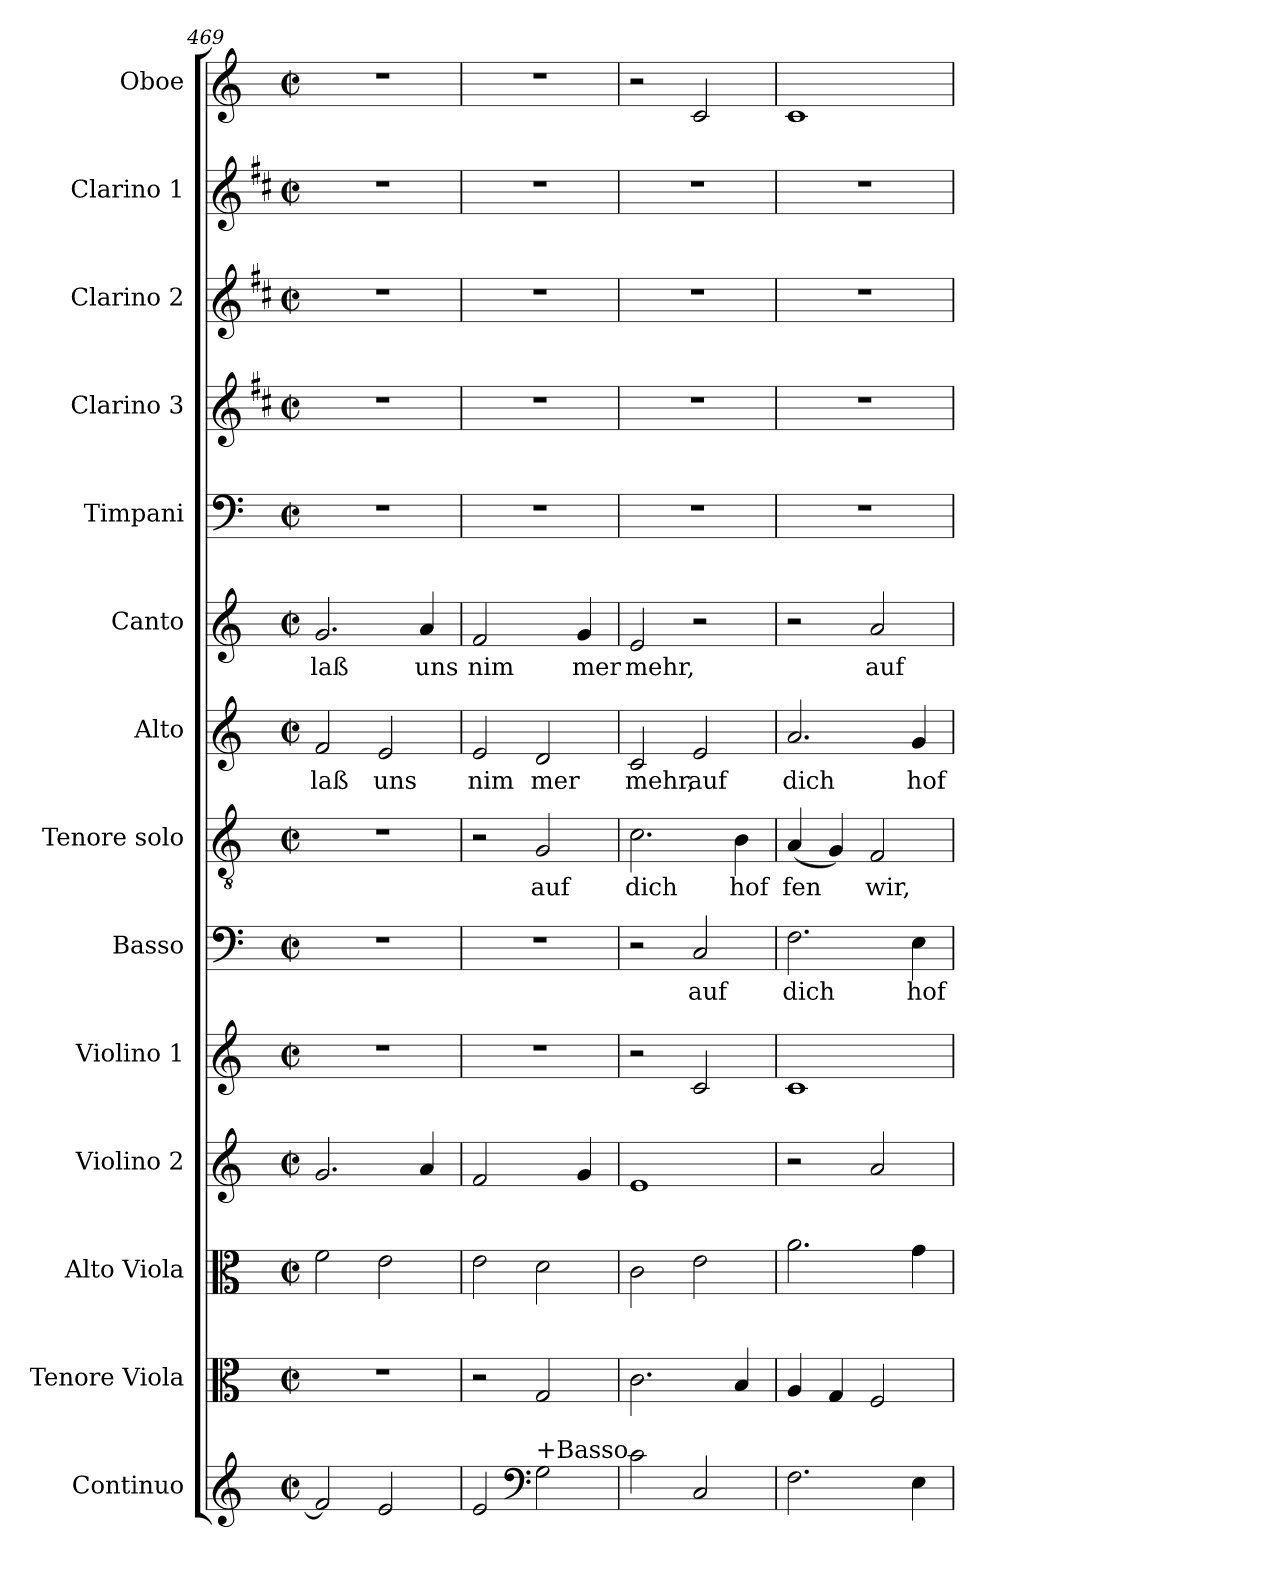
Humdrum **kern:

**kern	**kern	**kern	**kern	**kern	**kern	**text	**kern	**text	**kern	**text	**kern	**text	**kern	**kern	**kern	**kern	**kern
*part14	*part13	*part12	*part11	*part10	*part9	*part9	*part8	*part8	*part7	*part7	*part6	*part6	*part5	*part4	*part3	*part2	*part1
*staff14	*staff13	*staff12	*staff11	*staff10	*staff9	*staff9	*staff8	*staff8	*staff7	*staff7	*staff6	*staff6	*staff5	*staff4	*staff3	*staff2	*staff1
*I"Continuo	*I"Tenore Viola	*I"Alto Viola	*I"Violino 2	*I"Violino 1	*I"Basso	*	*I"Tenore solo	*	*I"Alto	*	*I"Canto	*	*I"Timpani	*I"Clarino 3	*I"Clarino 2	*I"Clarino 1	*I"Oboe
*I'Continuo	*I'Tenore Viola	*I'Alto Viola	*I'Violino 2	*I'Violino 1	*I'Basso	*	*I'Tenore	*	*I'Alto	*	*I'Canto	*	*I'Timpani	*I'Clarino 3	*I'Clarino 2	*I'Clarino 1	*I'Oboe
!!LO:PB:g=z
*clefG2	*clefC3	*clefC3	*clefG2	*clefG2	*clefF4	*	*clefGv2	*	*clefG2	*	*clefG2	*	*clefF4	*clefG2	*clefG2	*clefG2	*clefG2
*	*	*	*	*	*	*	*	*	*	*	*	*	*	*ITrd1c2	*ITrd1c2	*ITrd1c2	*
*k[]	*k[]	*k[]	*k[]	*k[]	*k[]	*	*k[]	*	*k[]	*	*k[]	*	*k[]	*k[]	*k[]	*k[]	*k[]
*C:	*C:	*C:	*C:	*C:	*C:	*	*C:	*	*C:	*	*C:	*	*C:	*C:	*C:	*C:	*C:
*M2/2	*M2/2	*M2/2	*M2/2	*M2/2	*M2/2	*	*M2/2	*	*M2/2	*	*M2/2	*	*M2/2	*M2/2	*M2/2	*M2/2	*M2/2
*met(c|)	*met(c|)	*met(c|)	*met(c|)	*met(c|)	*met(c|)	*	*met(c|)	*	*met(c|)	*	*met(c|)	*	*met(c|)	*met(c|)	*met(c|)	*met(c|)	*met(c|)
=469	=469	=469	=469	=469	=469	=469	=469	=469	=469	=469	=469	=469	=469	=469	=469	=469	=469
!	!	!	!	!	!	!	!	!	!	!LO:LY:b:cj	!	!LO:LY:b:cj	!	!	!	!	!
2f/]	1r	2f\	2.g/	1r	1r	.	1r	.	2f/	laß	2.g/	laß	1r	1r	1r	1r	1r
!	!	!	!	!	!	!	!	!	!	!LO:LY:b:cj	!	!	!	!	!	!	!
2e/	.	2e\	.	.	.	.	.	.	2e/	uns	.	.	.	.	.	.	.
!	!	!	!	!	!	!	!	!	!	!	!	!LO:LY:b:cj	!	!	!	!	!
.	.	.	4a/	.	.	.	.	.	.	.	4a/	uns	.	.	.	.	.
=470	=470	=470	=470	=470	=470	=470	=470	=470	=470	=470	=470	=470	=470	=470	=470	=470	=470
!	!	!	!LO:N:vis=2	!LO:N:vis=2	!LO:N:vis=2	!	!	!	!	!LO:LY:b:cj	!LO:N:vis=2	!LO:LY:b:cj	!	!	!	!	!LO:N:vis=2
2e/	2r	2e\	2.f/	1r	1r	.	2r	.	2e/	nim	2.f/	nim	1r	1r	1r	1r	1r
*clefF4	*	*	*	*	*	*	*	*	*	*	*	*	*	*	*	*	*
!LO:TX:a:t=+Basso	!	!	!	!	!	!	!	!	!	!	!	!	!	!	!	!	!
!	!	!	!	!	!	!	!	!LO:LY:b	!	!LO:LY:b:cj	!	!	!	!	!	!	!
2G\	2G/	2d\	.	.	.	.	2G/	auf	2d/	mer	.	.	.	.	.	.	.
!	!	!	!	!	!	!	!	!	!	!	!	!LO:LY:b:cj	!	!	!	!	!
.	.	.	4g/	.	.	.	.	.	.	.	4g/	mer	.	.	.	.	.
=471	=471	=471	=471	=471	=471	=471	=471	=471	=471	=471	=471	=471	=471	=471	=471	=471	=471
!	!	!	!	!	!	!	!	!LO:LY:b	!	!LO:LY:b:cj	!	!LO:LY:b:cj	!	!	!	!	!
2c\	2.c\	2c\	1e	2r	2r	.	2.c\	dich	2c/	mehr,	2e/	mehr,	1r	1r	1r	1r	2r
!	!	!	!	!	!	!LO:LY:b:cj	!	!	!	!LO:LY:b:cj	!	!	!	!	!	!	!
2C/	.	2e\	.	2c/	2C/	auf	.	.	2e/	auf	2r	.	.	.	.	.	2c/
!	!	!	!	!	!	!	!	!LO:LY:b	!	!	!	!	!	!	!	!	!
.	4B/	.	.	.	.	.	4B\	hof	.	.	.	.	.	.	.	.	.
=472	=472	=472	=472	=472	=472	=472	=472	=472	=472	=472	=472	=472	=472	=472	=472	=472	=472
!	!	!	!	!	!	!LO:LY:b:cj	!	!LO:LY:b	!	!LO:LY:b:cj	!	!	!	!	!	!	!
2.F\	4A/	2.a\	2r	1c	2.F\	dich	(<4A/	fen	2.a/	dich	2r	.	1r	1r	1r	1r	1c
!	!	!	!	!	!	!	!	!LO:LY:b	!	!	!	!	!	!	!	!	!
.	4G/	.	.	.	.	.	4G/)	.	.	.	.	.	.	.	.	.	.
!	!	!	!	!	!	!	!	!LO:LY:b	!	!	!	!LO:LY:b:cj	!	!	!	!	!
.	2F/	.	2a/	.	.	.	2F/	wir,	.	.	2a/	auf	.	.	.	.	.
!	!	!	!	!	!	!LO:LY:b:cj	!	!	!	!LO:LY:b:cj	!	!	!	!	!	!	!
4E\	.	4g\	.	.	4E\	hof	.	.	4g/	hof	.	.	.	.	.	.	.
=	=	=	=	=	=	=	=	=	=	=	=	=	=	=	=	=	=
*-	*-	*-	*-	*-	*-	*-	*-	*-	*-	*-	*-	*-	*-	*-	*-	*-	*-
